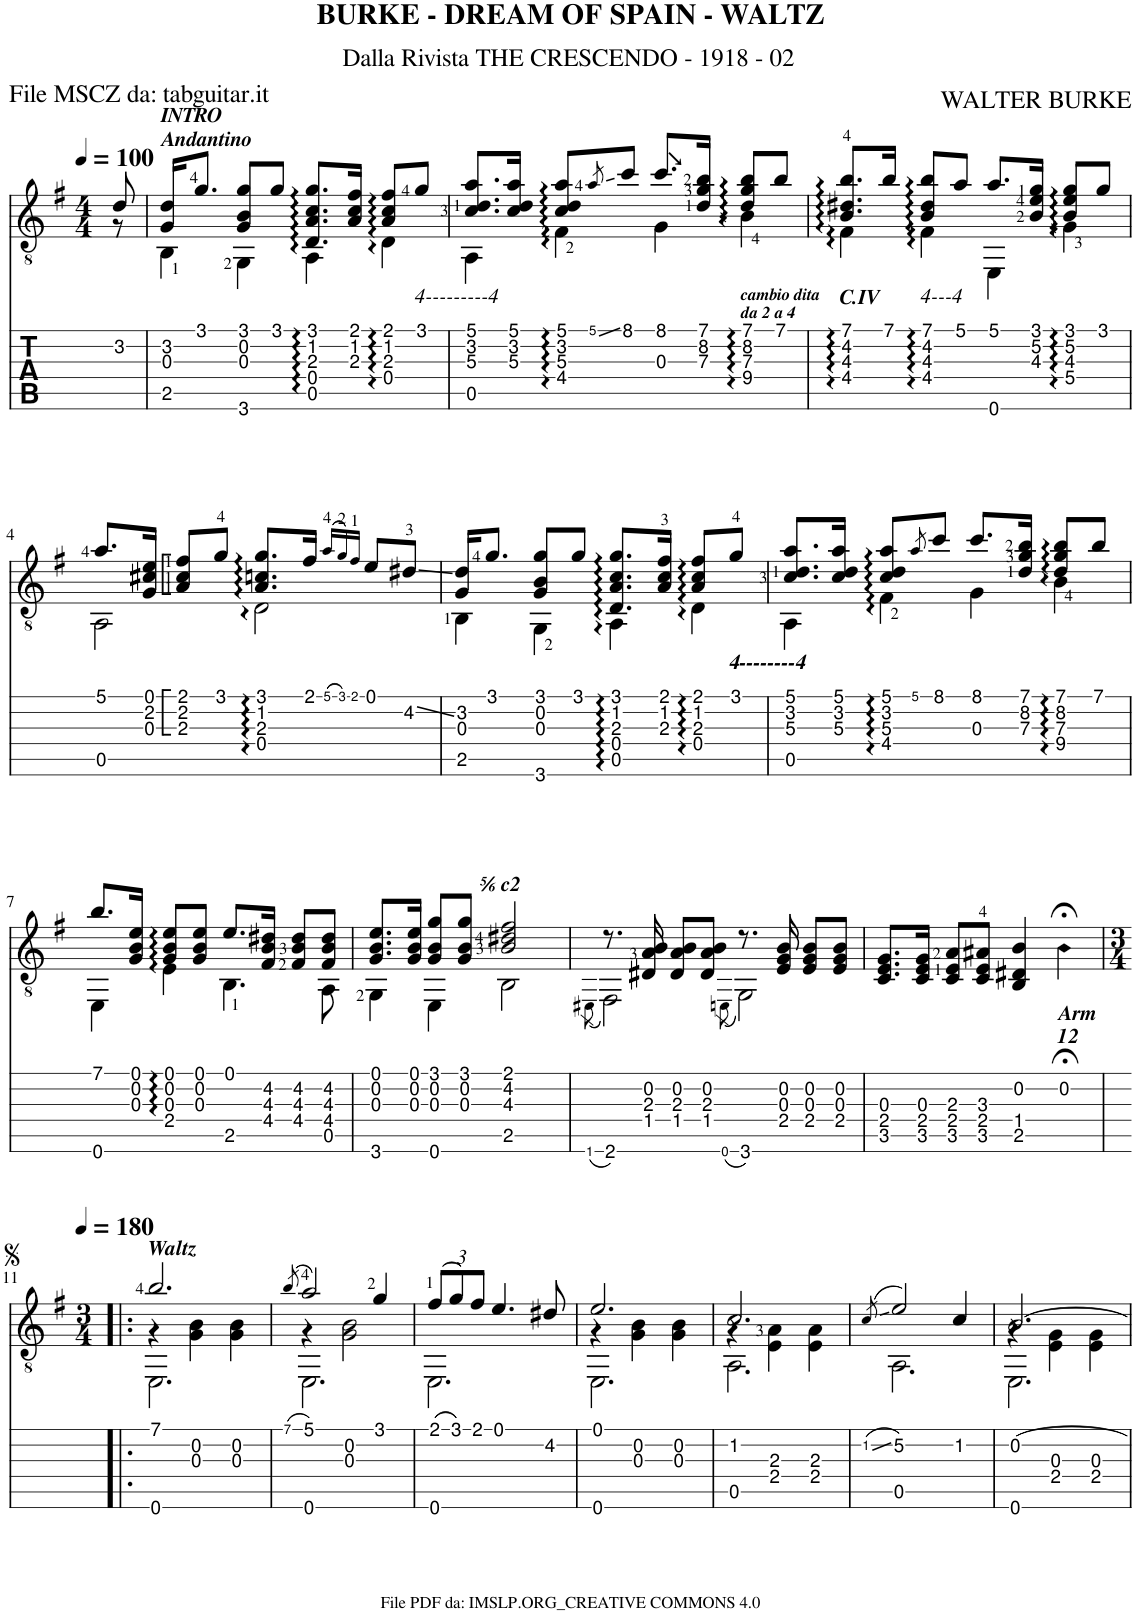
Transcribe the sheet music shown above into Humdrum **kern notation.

**kern	**kern
*part1	*part1
*staff2	*staff1
*I"Guitar	*
*I'Guit.	*
*stria6	*
*	*clefGv2
*k[f#]	*k[f#]
*M4/4	*M4/4
*MM100	*MM100
=	=
*^	*^
8d	8r	8d/	8r
=1	=1	=1	=1
!	!	!LO:TX:a:Bi:t=INTRO	!
!	!	!LO:TX:a:t=Andantino	!
16G\ 16d\KL	4BB	16G/ 16d/KL	4BB\
8.gJ	.	8.g/J	.
8G\ 8B\ 8g\L	4GG	8G/ 8B/ 8g/L	4GG\
8gJ	.	8g/J	.
8.D::\ 8.A::\ 8.c::\ 8.g::\L	4AA	8.D/:: 8.A/:: 8.c/:: 8.g/::L	4AA\
16A\ 16c\ 16f#\Jk	.	16A/ 16c/ 16f#/Jk	.
8A::\ 8c::\ 8f#::\L	4D::	8A/:: 8c/:: 8f#/::L	4D::\
!LO:TX:a:i:t=4---------4	!	!	!
8gJ	.	8g/J	.
=2	=2	=2	=2
8.c\ 8.d\ 8.a\L	4AA	8.c/ 8.d/ 8.a/L	4AA\
16c\ 16d\ 16a\Jk	.	16c/ 16d/ 16a/Jk	.
8c::\ 8d::\ 8a::\L	4F#::	8c/:: 8d/:: 8a/::L	4F#::\
qa	.	8qa/	.
8ccJ	.	8cc/J	.
8.ccL	4G	8.cc/L	4G\
!	!	!LO:TX:a:Bi:t=↘	!
16d\ 16g\ 16b\Jk	.	16d/ 16g/ 16b/Jk	.
!LO:TX:a:Bi:t=cambio dita	!	!	!
!LO:TX:a:t=da 2 a 4	!	!	!
8d::\ 8g::\ 8b::\L	4B::	8d/:: 8g/:: 8b/::L	4B::\
8bJ	.	8b/J	.
=3	=3	=3	=3
!LO:TX:a:Bi:t=C.IV	!	!	!
8.B::\ 8.d#::\ 8.b::\L	4F#::	8.B/:: 8.d#X/:: 8.b/::L	4F#::\
16bJk	.	16b/Jk	.
!LO:TX:a:i:t=4---4	!	!	!
8B::\ 8d#::\ 8b::\L	4F#::	8B/:: 8d#/:: 8b/::L	4F#::\
8aJ	.	8a/J	.
8.aL	4EE	8.a/L	4EE\
16B\ 16e\ 16g\Jk	.	16B/ 16e/ 16g/Jk	.
8B::\ 8e::\ 8g::\L	4G::	8B/:: 8e/:: 8g/::L	4G::\
8gJ	.	8g/J	.
!!LO:LB:g=z	!!
=4	=4	=4	=4
8.aL	2AA	8.a/L	2AA\
16G\ 16c#\ 16e\Jk	.	16G/ 16c#X/ 16e/Jk	.
8A::\ 8c#::\ 8f#::\L	.	8A/:: 8c#/:: 8f#/::L	.
8gJ	.	8g/J	.
8.A::\ 8.c::\ 8.g::\L	2D::	8.A/:: 8.cn/:: 8.g/::L	2D::\
16f#Jk	.	16f#/Jk	.
qa	.	(16qa/LL	.
qg	.	16qg/)	.
qf#	.	16qf#/JJ	.
8eL	.	8e/L	.
8d#J	.	8d#X/J	.
=5	=5	=5	=5
16G\ 16d\KL	4BB	16G/ 16d/KL	4BB\
8.gJ	.	8.g/J	.
8G\ 8B\ 8g\L	4GG	8G/ 8B/ 8g/L	4GG\
8gJ	.	8g/J	.
8.D::\ 8.A::\ 8.c::\ 8.g::\L	4AA::	8.D/:: 8.A/:: 8.c/:: 8.g/::L	4AA::\
16A\ 16c\ 16f#\Jk	.	16A/ 16c/ 16f#/Jk	.
8A::\ 8c::\ 8f#::\L	4D::	8A/:: 8c/:: 8f#/::L	4D::\
!LO:TX:a:Bi:t=4--------4	!	!	!
8gJ	.	8g/J	.
=6	=6	=6	=6
8.c\ 8.d\ 8.a\L	4AA	8.c/ 8.d/ 8.a/L	4AA\
16c\ 16d\ 16a\Jk	.	16c/ 16d/ 16a/Jk	.
8c::\ 8d::\ 8a::\L	4F#::	8c/:: 8d/:: 8a/::L	4F#::\
qa	.	8qa/	.
8ccJ	.	8cc/J	.
8.ccL	4G	8.cc/L	4G\
16d\ 16g\ 16b\Jk	.	16d/ 16g/ 16b/Jk	.
8d::\ 8g::\ 8b::\L	4B::	8d/:: 8g/:: 8b/::L	4B::\
8bJ	.	8b/J	.
!!LO:LB:g=z	!!
=7	=7	=7	=7
8.bL	4EE	8.b/L	4EE\
16G\ 16B\ 16e\Jk	.	16G/ 16B/ 16e/Jk	.
8G::\ 8B::\ 8e::\L	4E	8G/:: 8B/:: 8e/::L	4E\
8G\ 8B\ 8e\J	.	8G/ 8B/ 8e/J	.
8.eL	4.BB	8.e/L	4.BB\
16F#\ 16B\ 16d#\Jk	.	16F#/ 16B/ 16d#X/Jk	.
8F#\ 8B\ 8d#\L	.	8F#/ 8B/ 8d#/L	.
8F#\ 8B\ 8d#\J	8AA	8F#/ 8B/ 8d#/J	8AA\
=8	=8	=8	=8
8.G\ 8.B\ 8.e\L	4GG	8.G/ 8.B/ 8.e/L	4GG\
16G\ 16B\ 16e\Jk	.	16G/ 16B/ 16e/Jk	.
8G\ 8B\ 8g\L	4EE	8G/ 8B/ 8g/L	4EE\
8G\ 8B\ 8g\J	.	8G/ 8B/ 8g/J	.
!	!	!LO:TX:a:Bi:t=⅚ c2	!
2B 2d# 2f#	2BB	2B/ 2d#X/ 2f#/	2BB\
=9	=9	=9	=9
.	qEE#	.	(8qEE#X\
8.r	2FF#	8.r	2FF#\)
16D# 16A 16B	.	16D#X/ 16A/ 16B/	.
8D#\ 8A\ 8B\L	.	8D#/ 8A/ 8B/L	.
8D#\ 8A\ 8B\J	.	8D#/ 8A/ 8B/J	.
.	qEE	.	(8qEEn\
8.r	2GG	8.r	2GG\)
16E 16G 16B	.	16E/ 16G/ 16B/	.
8E\ 8G\ 8B\L	.	8E/ 8G/ 8B/L	.
8E\ 8G\ 8B\J	.	8E/ 8G/ 8B/J	.
*v	*v	*	*
*	*v	*v
=10	=10
8.C\ 8.E\ 8.G\L	8.C/ 8.E/ 8.G/L
16C\ 16E\ 16G\Jk	16C/ 16E/ 16G/Jk
8C\ 8E\ 8A\L	8C/ 8E/ 8A/L
8C\ 8E\ 8A#\J	8C/ 8E/ 8A#X/J
4BB 4D# 4B	4BB/ 4D#X/ 4B/
!	!LO:TX:b:Bi:t=Arm
!	!LO:TX:b:t=12
4B;<	4B;<\
!!LO:LB:g=z
=11!|:	=11!|:
*M3/4	*M3/4
*	*MM180
*^	*^
*	*^	*	*^
!	!	!	!LO:TX:a:Bi:t=Waltz	!	!
2.b	4r	2.EE	2.b/	4r	2.EE\
.	4G 4B	.	.	4G\ 4B\	.
.	4G 4B	.	.	4G\ 4B\	.
=12	=12	=12	=12	=12	=12
qb	.	.	(8qb/	.	.
2a	4r	2.EE	2a/)	4r	2.EE\
.	2G 2B	.	.	2G\ 2B\	.
4g	.	.	4g/	.	.
*v	*v	*v	*	*	*
*	*v	*v	*v
=13	=13
*Xbrackettup	*Xbrackettup
*^	*^
12f#L	2.EE	(12f#/L	2.EE\
12g	.	12g/)	.
12f#J	.	12f#/J	.
4.e	.	4.e/	.
8d#	.	8d#X/	.
=14	=14	=14	=14
*	*^	*	*^
2.e	4r	2.EE	2.e/	4r	2.EE\
.	4G 4B	.	.	4G\ 4B\	.
.	4G 4B	.	.	4G\ 4B\	.
=15	=15	=15	=15	=15	=15
2.c	4r	2.AA	2.c/	4r	2.AA\
.	4E 4A	.	.	4E\ 4A\	.
.	4E 4A	.	.	4E\ 4A\	.
*v	*v	*v	*	*	*
*	*v	*v	*v
=16	=16
qc	(8qc/
*^	*^
2e	2.AA	2e/)	2.AA\
4c	.	4c/	.
=17	=17	=17	=17
*	*^	*	*^
[2.B	4r	2.EE	[2.B/	4r	2.EE\
.	4E 4G	.	.	4E\ 4G\	.
.	4E 4G	.	.	4E\ 4G\	.
*v	*v	*v	*	*	*
*	*v	*v	*v
=	=
*-	*-
